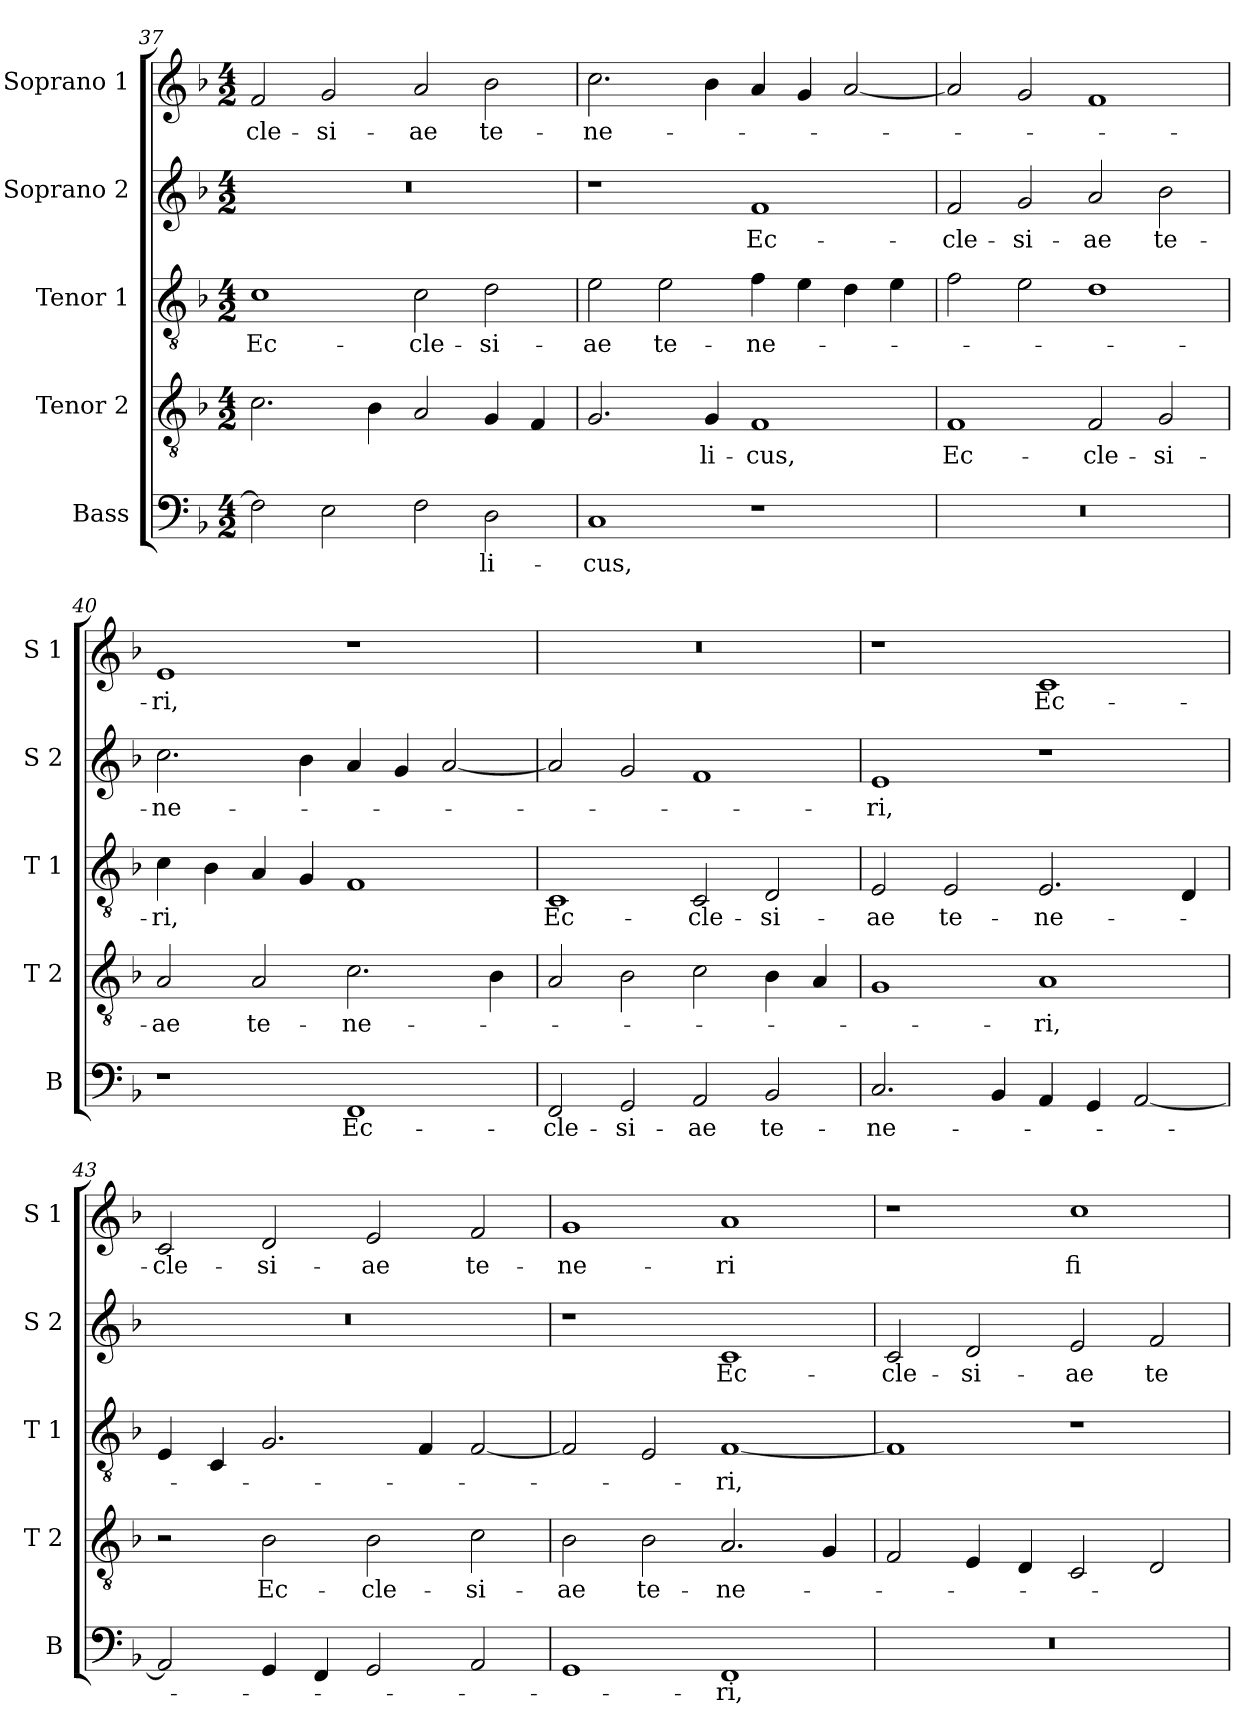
**kern	**text	**kern	**text	**kern	**text	**kern	**text	**kern	**text
*part5	*part5	*part4	*part4	*part3	*part3	*part2	*part2	*part1	*part1
*staff5	*staff5	*staff4	*staff4	*staff3	*staff3	*staff2	*staff2	*staff1	*staff1
*I"Bass	*	*I"Tenor 2	*	*I"Tenor 1	*	*I"Soprano 2	*	*I"Soprano 1	*
*I'B	*	*I'T 2	*	*I'T 1	*	*I'S 2	*	*I'S 1	*
*clefF4	*	*clefGv2	*	*clefGv2	*	*clefG2	*	*clefG2	*
*k[b-]	*	*k[b-]	*	*k[b-]	*	*k[b-]	*	*k[b-]	*
*F:	*	*F:	*	*F:	*	*F:	*	*F:	*
*M4/2	*	*M4/2	*	*M4/2	*	*M4/2	*	*M4/2	*
=37	=37	=37	=37	=37	=37	=37	=37	=37	=37
!	!	!	!	!	!LO:LY:b	!	!	!	!LO:LY:b
2F\]	.	2.c\	.	1c	Ec-	0r	.	2f/	-cle-
!	!	!	!	!	!	!	!	!	!LO:LY:b
2E\	.	.	.	.	.	.	.	2g/	-si-
.	.	4B-\	.	.	.	.	.	.	.
!	!	!	!	!	!LO:LY:b	!	!	!	!LO:LY:b
2F\	.	2A/	.	2c\	-cle-	.	.	2a/	-ae
!	!LO:LY:b	!	!	!	!LO:LY:b	!	!	!	!LO:LY:b
2D\	-li-	4G/	.	2d\	-si-	.	.	2b-\	te-
.	.	4F/	.	.	.	.	.	.	.
=38	=38	=38	=38	=38	=38	=38	=38	=38	=38
!	!LO:LY:b	!	!	!	!LO:LY:b	!	!	!	!LO:LY:b
1C	-cus,	2.G/	.	2e\	-ae	1r	.	2.cc\	-ne-
!	!	!	!	!	!LO:LY:b	!	!	!	!
.	.	.	.	2e\	te-	.	.	.	.
!	!	!	!LO:LY:b	!	!	!	!	!	!
.	.	4G/	-li-	.	.	.	.	4b-\	.
!	!	!	!LO:LY:b	!	!LO:LY:b	!	!LO:LY:b	!	!
1r	.	1F	-cus,	4f\	-ne-	1f	Ec-	4a/	.
.	.	.	.	4e\	.	.	.	4g/	.
.	.	.	.	4d\	.	.	.	[2a/	.
.	.	.	.	4e\	.	.	.	.	.
=39	=39	=39	=39	=39	=39	=39	=39	=39	=39
!	!	!	!LO:LY:b	!	!	!	!LO:LY:b	!	!
0r	.	1F	Ec-	2f\	.	2f/	-cle-	2a/]	.
!	!	!	!	!	!	!	!LO:LY:b	!	!
.	.	.	.	2e\	.	2g/	-si-	2g/	.
!	!	!	!LO:LY:b	!	!	!	!LO:LY:b	!	!
.	.	2F/	-cle-	1d	.	2a/	-ae	1f	.
!	!	!	!LO:LY:b	!	!	!	!LO:LY:b	!	!
.	.	2G/	-si-	.	.	2b-\	te-	.	.
=40	=40	=40	=40	=40	=40	=40	=40	=40	=40
!	!	!	!LO:LY:b	!	!LO:LY:b	!	!LO:LY:b	!	!LO:LY:b
1r	.	2A/	-ae	4c\	-ri,	2.cc\	-ne-	1e	-ri,
.	.	.	.	4B-\	.	.	.	.	.
!	!	!	!LO:LY:b	!	!	!	!	!	!
.	.	2A/	te-	4A/	.	.	.	.	.
.	.	.	.	4G/	.	4b-\	.	.	.
!	!LO:LY:b	!	!LO:LY:b	!	!	!	!	!	!
1FF	Ec-	2.c\	-ne-	1F	.	4a/	.	1r	.
.	.	.	.	.	.	4g/	.	.	.
.	.	.	.	.	.	[2a/	.	.	.
.	.	4B-\	.	.	.	.	.	.	.
!!LO:PB:g=z
=41	=41	=41	=41	=41	=41	=41	=41	=41	=41
!	!LO:LY:b	!	!	!	!LO:LY:b	!	!	!	!
2FF/	-cle-	2A/	.	1C	Ec-	2a/]	.	0r	.
!	!LO:LY:b	!	!	!	!	!	!	!	!
2GG/	-si-	2B-\	.	.	.	2g/	.	.	.
!	!LO:LY:b	!	!	!	!LO:LY:b	!	!	!	!
2AA/	-ae	2c\	.	2C/	-cle-	1f	.	.	.
!	!LO:LY:b	!	!	!	!LO:LY:b	!	!	!	!
2BB-/	te-	4B-\	.	2D/	-si-	.	.	.	.
.	.	4A/	.	.	.	.	.	.	.
=42	=42	=42	=42	=42	=42	=42	=42	=42	=42
!	!LO:LY:b	!	!	!	!LO:LY:b	!	!LO:LY:b	!	!
2.C/	-ne-	1G	.	2E/	-ae	1e	-ri,	1r	.
!	!	!	!	!	!LO:LY:b	!	!	!	!
.	.	.	.	2E/	te-	.	.	.	.
4BB-/	.	.	.	.	.	.	.	.	.
!	!	!	!LO:LY:b	!	!LO:LY:b	!	!	!	!LO:LY:b
4AA/	.	1A	-ri,	2.E/	-ne-	1r	.	1c	Ec-
4GG/	.	.	.	.	.	.	.	.	.
[2AA/	.	.	.	.	.	.	.	.	.
.	.	.	.	4D/	.	.	.	.	.
=43	=43	=43	=43	=43	=43	=43	=43	=43	=43
!	!	!	!	!	!	!	!	!	!LO:LY:b
2AA/]	.	2r	.	4E/	.	0r	.	2c/	-cle-
.	.	.	.	4C/	.	.	.	.	.
!	!	!	!LO:LY:b	!	!	!	!	!	!LO:LY:b
4GG/	.	2B-\	Ec-	2.G/	.	.	.	2d/	-si-
4FF/	.	.	.	.	.	.	.	.	.
!	!	!	!LO:LY:b	!	!	!	!	!	!LO:LY:b
2GG/	.	2B-\	-cle-	.	.	.	.	2e/	-ae
.	.	.	.	4F/	.	.	.	.	.
!	!	!	!LO:LY:b	!	!	!	!	!	!LO:LY:b
2AA/	.	2c\	-si-	[2F/	.	.	.	2f/	te-
=44	=44	=44	=44	=44	=44	=44	=44	=44	=44
!	!	!	!LO:LY:b	!	!	!	!	!	!LO:LY:b
1GG	.	2B-\	-ae	2F/]	.	1r	.	1g	-ne-
!	!	!	!LO:LY:b	!	!	!	!	!	!
.	.	2B-\	te-	2E/	.	.	.	.	.
!	!LO:LY:b	!	!LO:LY:b	!	!LO:LY:b	!	!LO:LY:b	!	!LO:LY:b
1FF	-ri,	2.A/	-ne-	[1F	-ri,	1c	Ec-	1a	-ri
.	.	4G/	.	.	.	.	.	.	.
=45	=45	=45	=45	=45	=45	=45	=45	=45	=45
!	!	!	!	!	!	!	!LO:LY:b	!	!
0r	.	2F/	.	1F]	.	2c/	-cle-	1r	.
!	!	!	!	!	!	!	!LO:LY:b	!	!
.	.	4E/	.	.	.	2d/	-si-	.	.
.	.	4D/	.	.	.	.	.	.	.
!	!	!	!	!	!	!	!LO:LY:b	!	!LO:LY:b
.	.	2C/	.	1r	.	2e/	-ae	1cc	fi-
!	!	!	!	!	!	!	!LO:LY:b	!	!
.	.	2D/	.	.	.	2f/	te-	.	.
=	=	=	=	=	=	=	=	=	=
*-	*-	*-	*-	*-	*-	*-	*-	*-	*-
